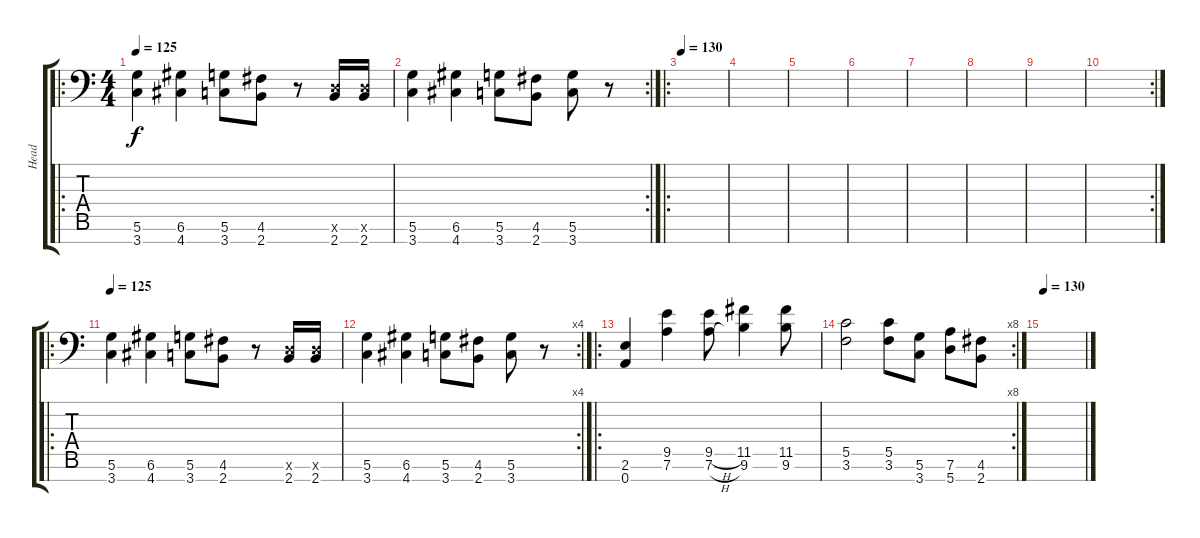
\track ("Head" "Head") {instrument overdrivenguitar}
\staff {score tabs}
\tuning (D4 A3 F3 C3 G2 D2 A1) {hide}
\ro
\ts (4 4)
\tempo 125
\clef f4
\ks c
(5.6 3.7).4{dy f} (6.6 4.7).4 (5.6 3.7).8 (4.6 2.7).8 r.8 (0.6{x} 2.7).16 (0.6{x} 2.7).16 |
\rc 2
(5.6 3.7).4 (6.6 4.7).4 (5.6 3.7).8 (4.6 2.7).8 (5.6 3.7).8 r.8 |
\ro
\tempo 130
|
|
|
|
|
|
|
\rc 2
|
\ro
\tempo 125
(5.6 3.7).4 (6.6 4.7).4 (5.6 3.7).8 (4.6 2.7).8 r.8 (0.6{x} 2.7).16 (0.6{x} 2.7).16 |
\rc 4
(5.6 3.7).4 (6.6 4.7).4 (5.6 3.7).8 (4.6 2.7).8 (5.6 3.7).8 r.8 |
\ro
(2.6 0.7).4 (9.5 7.6).4 (9.5{h} 7.6{h}).8 (11.5 9.6).4 (11.5 9.6).8 |
\rc 8
(5.5 3.6).2 (5.5 3.6).8 (5.6 3.7).8 (7.6 5.7).8 (4.6 2.7).8 |
\tempo 130
